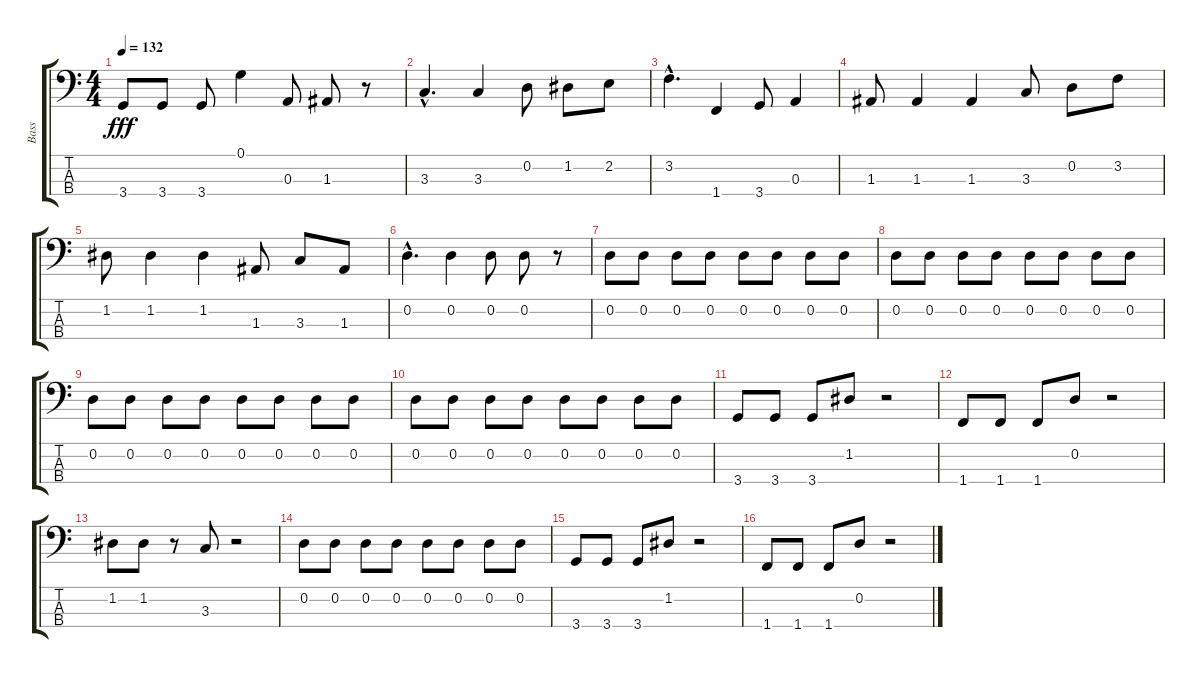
\track ("Bass" "Bass") {instrument electricbasspick}
\staff {score tabs}
\tuning (G2 D2 A1 E1) {hide}
\ts (4 4)
\tempo 132
\clef f4
\ks c
3.4.8{dy fff} 3.4.8 3.4.8 0.1.4 0.3.8 1.3.8 r.8 |
3.3{hac}.4{d} 3.3.4 0.2.8 1.2.8 2.2.8 |
3.2{hac}.4{d} 1.4.4 3.4.8 0.3.4 |
1.3.8 1.3.4 1.3.4 3.3.8 0.2.8 3.2.8 |
1.2.8 1.2.4 1.2.4 1.3.8 3.3.8 1.3.8 |
0.2{hac}.4{d} 0.2.4 0.2.8 0.2.8 r.8 |
0.2.8 0.2.8 0.2.8 0.2.8 0.2.8 0.2.8 0.2.8 0.2.8 |
0.2.8 0.2.8 0.2.8 0.2.8 0.2.8 0.2.8 0.2.8 0.2.8 |
0.2.8 0.2.8 0.2.8 0.2.8 0.2.8 0.2.8 0.2.8 0.2.8 |
0.2.8 0.2.8 0.2.8 0.2.8 0.2.8 0.2.8 0.2.8 0.2.8 |
3.4.8 3.4.8 3.4.8 1.2.8 r.2 |
1.4.8 1.4.8 1.4.8 0.2.8 r.2 |
1.2.8 1.2.8 r.8 3.3.8 r.2 |
0.2.8 0.2.8 0.2.8 0.2.8 0.2.8 0.2.8 0.2.8 0.2.8 |
3.4.8 3.4.8 3.4.8 1.2.8 r.2 |
1.4.8 1.4.8 1.4.8 0.2.8 r.2
